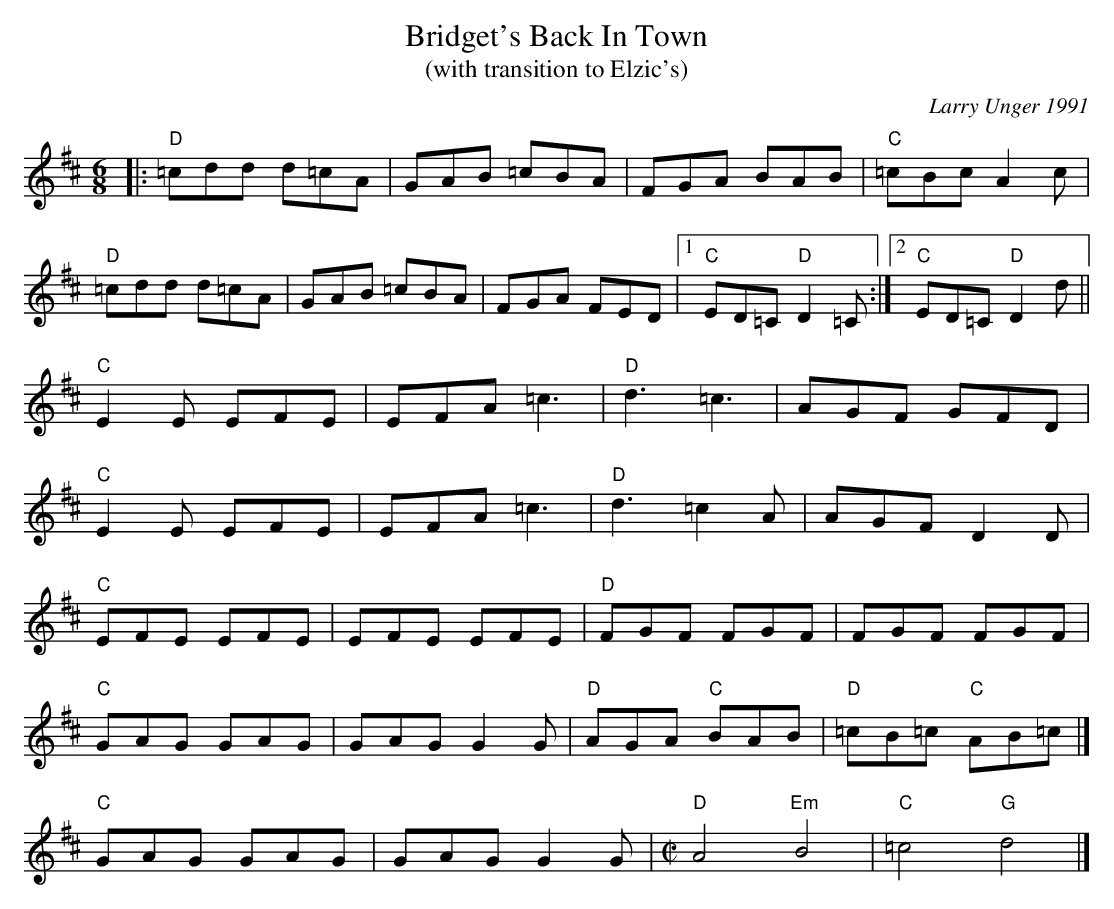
X:1
T:Bridget's Back In Town
T:(with transition to Elzic's)
C: Larry Unger 1991
M: 6/8
L: 1/8
K:D
|:"D" =cdd d=cA| GAB =cBA| FGA BAB| "C" =cBc A2c |
"D" =cdd d=cA| GAB =cBA| FGA FED |1"C" ED=C "D" D2=C:|2 "C" ED=C "D"D2d||
"C" E2E EFE | EFA =c3| "D" d3 =c3 | AGF GFD|
"C" E2E EFE | EFA =c3| "D" d3 =c2A| AGF D2D|
"C" EFE EFE|EFE EFE|"D" FGF FGF | FGF FGF|
"C" GAG GAG| GAG G2G | "D" AGA "C" BAB| "D" =cB=c "C" AB=c|]
"C" GAG GAG| GAG G2G |\
M:C|
"D" A4  "Em"B4| "C" =c4 "G" d4|]
